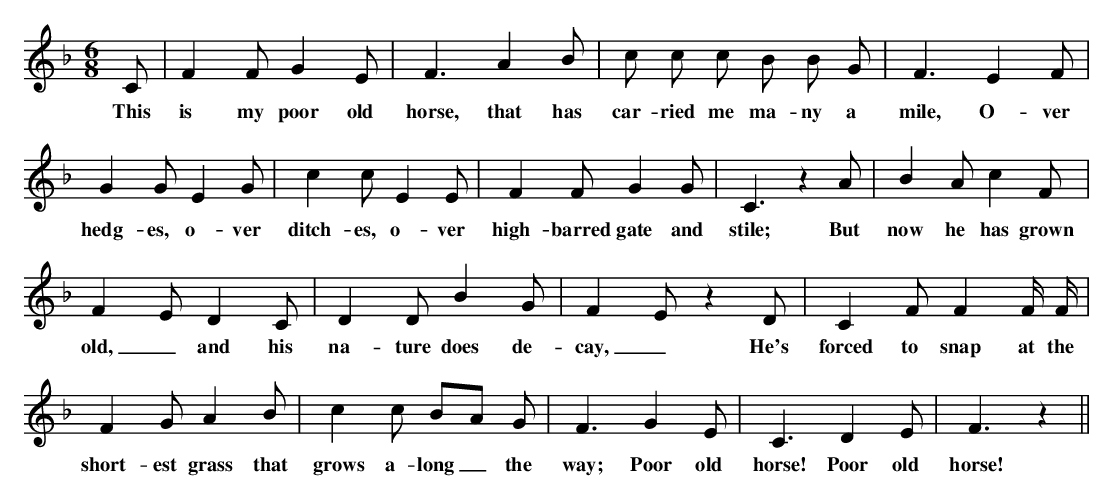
X:1sk--mm2
M:6/8
K:F
C|F2FG2E|F3A2B|c c c B B G|F3E2F|
w:This is my poor old horse, that has car-ried me ma-ny a mile, O-ver
G2GE2G|c2cE2E|F2FG2G|C3z2A|B2Ac2F|
w:hedg-es, o-ver ditch-es, o-ver high-barred gate and stile; But now he has grown
F2-ED2C|D2DB2G|F2-Ez2 D|C2F F2 F/2 F/2|
w:old,_ and his na-ture does de-cay,_ He's forced to snap at the
F2GA2B|c2c B-A G|F3G2E|C3D2E|F3z2||
w:short-est grass that grows a-long_ the way; Poor old horse! Poor old horse!
